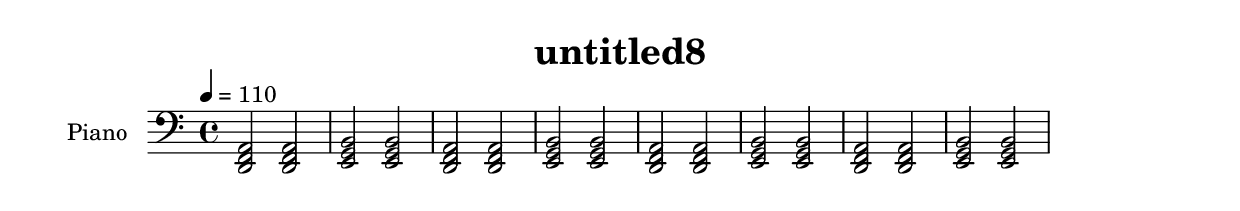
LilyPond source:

\version "2.10.0"

\header {
  title = "untitled8"
}

lower = \relative c, {
  \clef bass
  \tempo 4 = 110

  % D0m D0m | E0m E0m |
  <d f a>2 <d f a> | <e g b>2 <e g b> |
  <d f a>2 <d f a> | <e g b>2 <e g b> |
  <d f a>2 <d f a> | <e g b>2 <e g b> |
  <d f a>2 <d f a> | <e g b>2 <e g b> |
}

\score {
  \new PianoStaff <<
    \set PianoStaff.instrumentName = #"Piano "
    \new Staff = "lower" \lower
  >>
  \layout { }
  \midi { }
}
